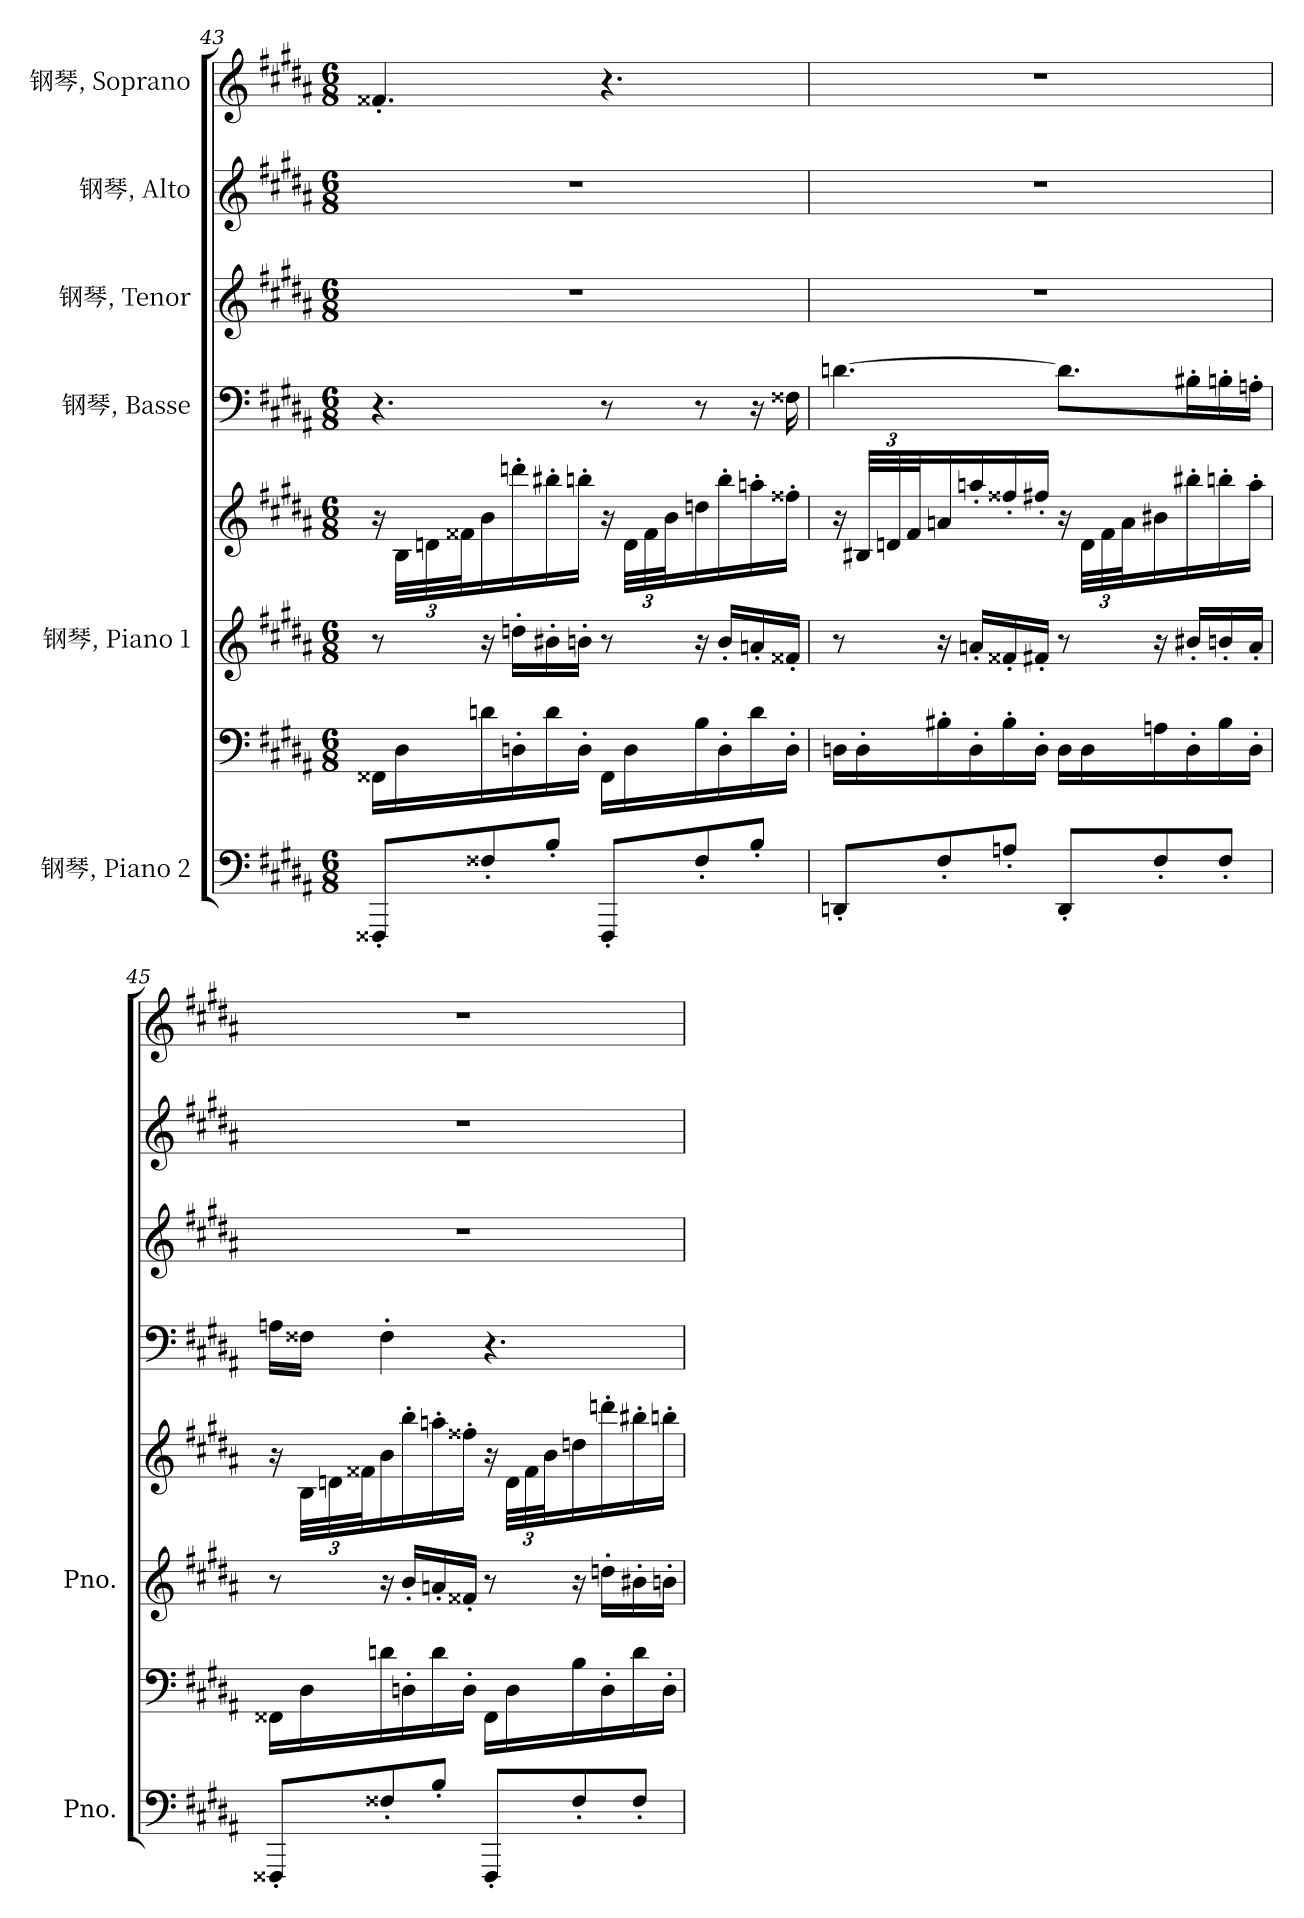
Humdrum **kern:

**kern	**kern	**kern	**kern	**kern	**kern	**kern	**kern
*part6	*part6	*part5	*part5	*part4	*part3	*part2	*part1
*staff8	*staff7	*staff6	*staff5	*staff4	*staff3	*staff2	*staff1
*I"钢琴, Piano 2	*	*I"钢琴, Piano 1	*	*I"钢琴, Basse	*I"钢琴, Tenor	*I"钢琴, Alto	*I"钢琴, Soprano
*I'Pno.	*	*I'Pno.	*	*	*	*	*
!!LO:PB:g=z
*clefF4	*clefF4	*clefG2	*clefG2	*clefF4	*clefG2	*clefG2	*clefG2
*k[f#c#g#d#a#]	*k[f#c#g#d#a#]	*k[f#c#g#d#a#]	*k[f#c#g#d#a#]	*k[f#c#g#d#a#]	*k[f#c#g#d#a#]	*k[f#c#g#d#a#]	*k[f#c#g#d#a#]
*M6/8	*M6/8	*M6/8	*M6/8	*M6/8	*M6/8	*M6/8	*M6/8
=43	=43	=43	=43	=43	=43	=43	=43
8FFF##X'/L	16FF##X\LL	8r	16r	4.r	2.r	2.r	4.f##X'/
*	*	*	*Xbrackettup	*	*	*	*
.	16D#\	.	48B\LLL	.	.	.	.
.	.	.	48dn\	.	.	.	.
.	.	.	48f##X\J	.	.	.	.
8F##X'/	16dn\	16r	16b\	.	.	.	.
.	16Dn'\	16ddn'\LL	16dddn'\	.	.	.	.
8B'/J	16d\	16b#X'\	16bb#X'\	.	.	.	.
.	16D'\JJ	16bn'\JJ	16bbn'\JJ	.	.	.	.
8FFF##'/L	16FF##\LL	8r	16r	8r	.	.	4.r
.	16D\	.	48d\LLL	.	.	.	.
.	.	.	48f##\	.	.	.	.
.	.	.	48b\J	.	.	.	.
8F##'/	16B\	16r	16ddn\	8r	.	.	.
.	16D'\	16b'/LL	16bb'\	.	.	.	.
8B'/J	16d\	16an'/	16aan'\	16r	.	.	.
.	16D'\JJ	16f##X'/JJ	16ff##X'\JJ	16F##X\	.	.	.
!!LO:PB:g=z
=44	=44	=44	=44	=44	=44	=44	=44
8DDn'/L	16Dn\LL	8r	16r	[4.dn\	2.r	2.r	2.r
.	16D'\	.	48B#X/LLL	.	.	.	.
.	.	.	48dn/	.	.	.	.
.	.	.	48f#/J	.	.	.	.
8F#'/	16B#X'\	16r	16an/	.	.	.	.
.	16D'\	16an'/LL	16aan'/	.	.	.	.
8An'/J	16B#'\	16f##X'/	16ff##X'/	.	.	.	.
.	16D'\JJ	16f#X'/JJ	16ff#X'/JJ	.	.	.	.
8DD'/L	16D\LL	8r	16r	8.d\L]	.	.	.
.	16D\	.	48d\LLL	.	.	.	.
.	.	.	48f#\	.	.	.	.
.	.	.	48a\J	.	.	.	.
8F#'/	16An\	16r	16b#X\	.	.	.	.
.	16D'\	16b#X'/LL	16bb#X'\	16B#X'\L	.	.	.
8F#'/J	16B#\	16bn'/	16bbn'\	16Bn'\	.	.	.
.	16D'\JJ	16a'/JJ	16aa'\JJ	16An'\JJ	.	.	.
!!LO:PB:g=z
=45	=45	=45	=45	=45	=45	=45	=45
8FFF##X'/L	16FF##X\LL	8r	16r	16An\LL	2.r	2.r	2.r
.	16D#\	.	48B\LLL	16F##X\JJ	.	.	.
.	.	.	48dn\	.	.	.	.
.	.	.	48f##X\J	.	.	.	.
8F##X'/	16dn\	16r	16b\	4F##'\	.	.	.
.	16Dn'\	16b'/LL	16bb'\	.	.	.	.
8B'/J	16d\	16an'/	16aan'\	.	.	.	.
.	16D'\JJ	16f##X'/JJ	16ff##X'\JJ	.	.	.	.
8FFF##'/L	16FF##\LL	8r	16r	4.r	.	.	.
.	16D\	.	48d\LLL	.	.	.	.
.	.	.	48f##\	.	.	.	.
.	.	.	48b\J	.	.	.	.
8F##'/	16B\	16r	16ddn\	.	.	.	.
.	16D'\	16ddn'\LL	16dddn'\	.	.	.	.
8F##'/J	16d\	16b#X'\	16bb#X'\	.	.	.	.
.	16D'\JJ	16bn'\JJ	16bbn'\JJ	.	.	.	.
=	=	=	=	=	=	=	=
*-	*-	*-	*-	*-	*-	*-	*-
